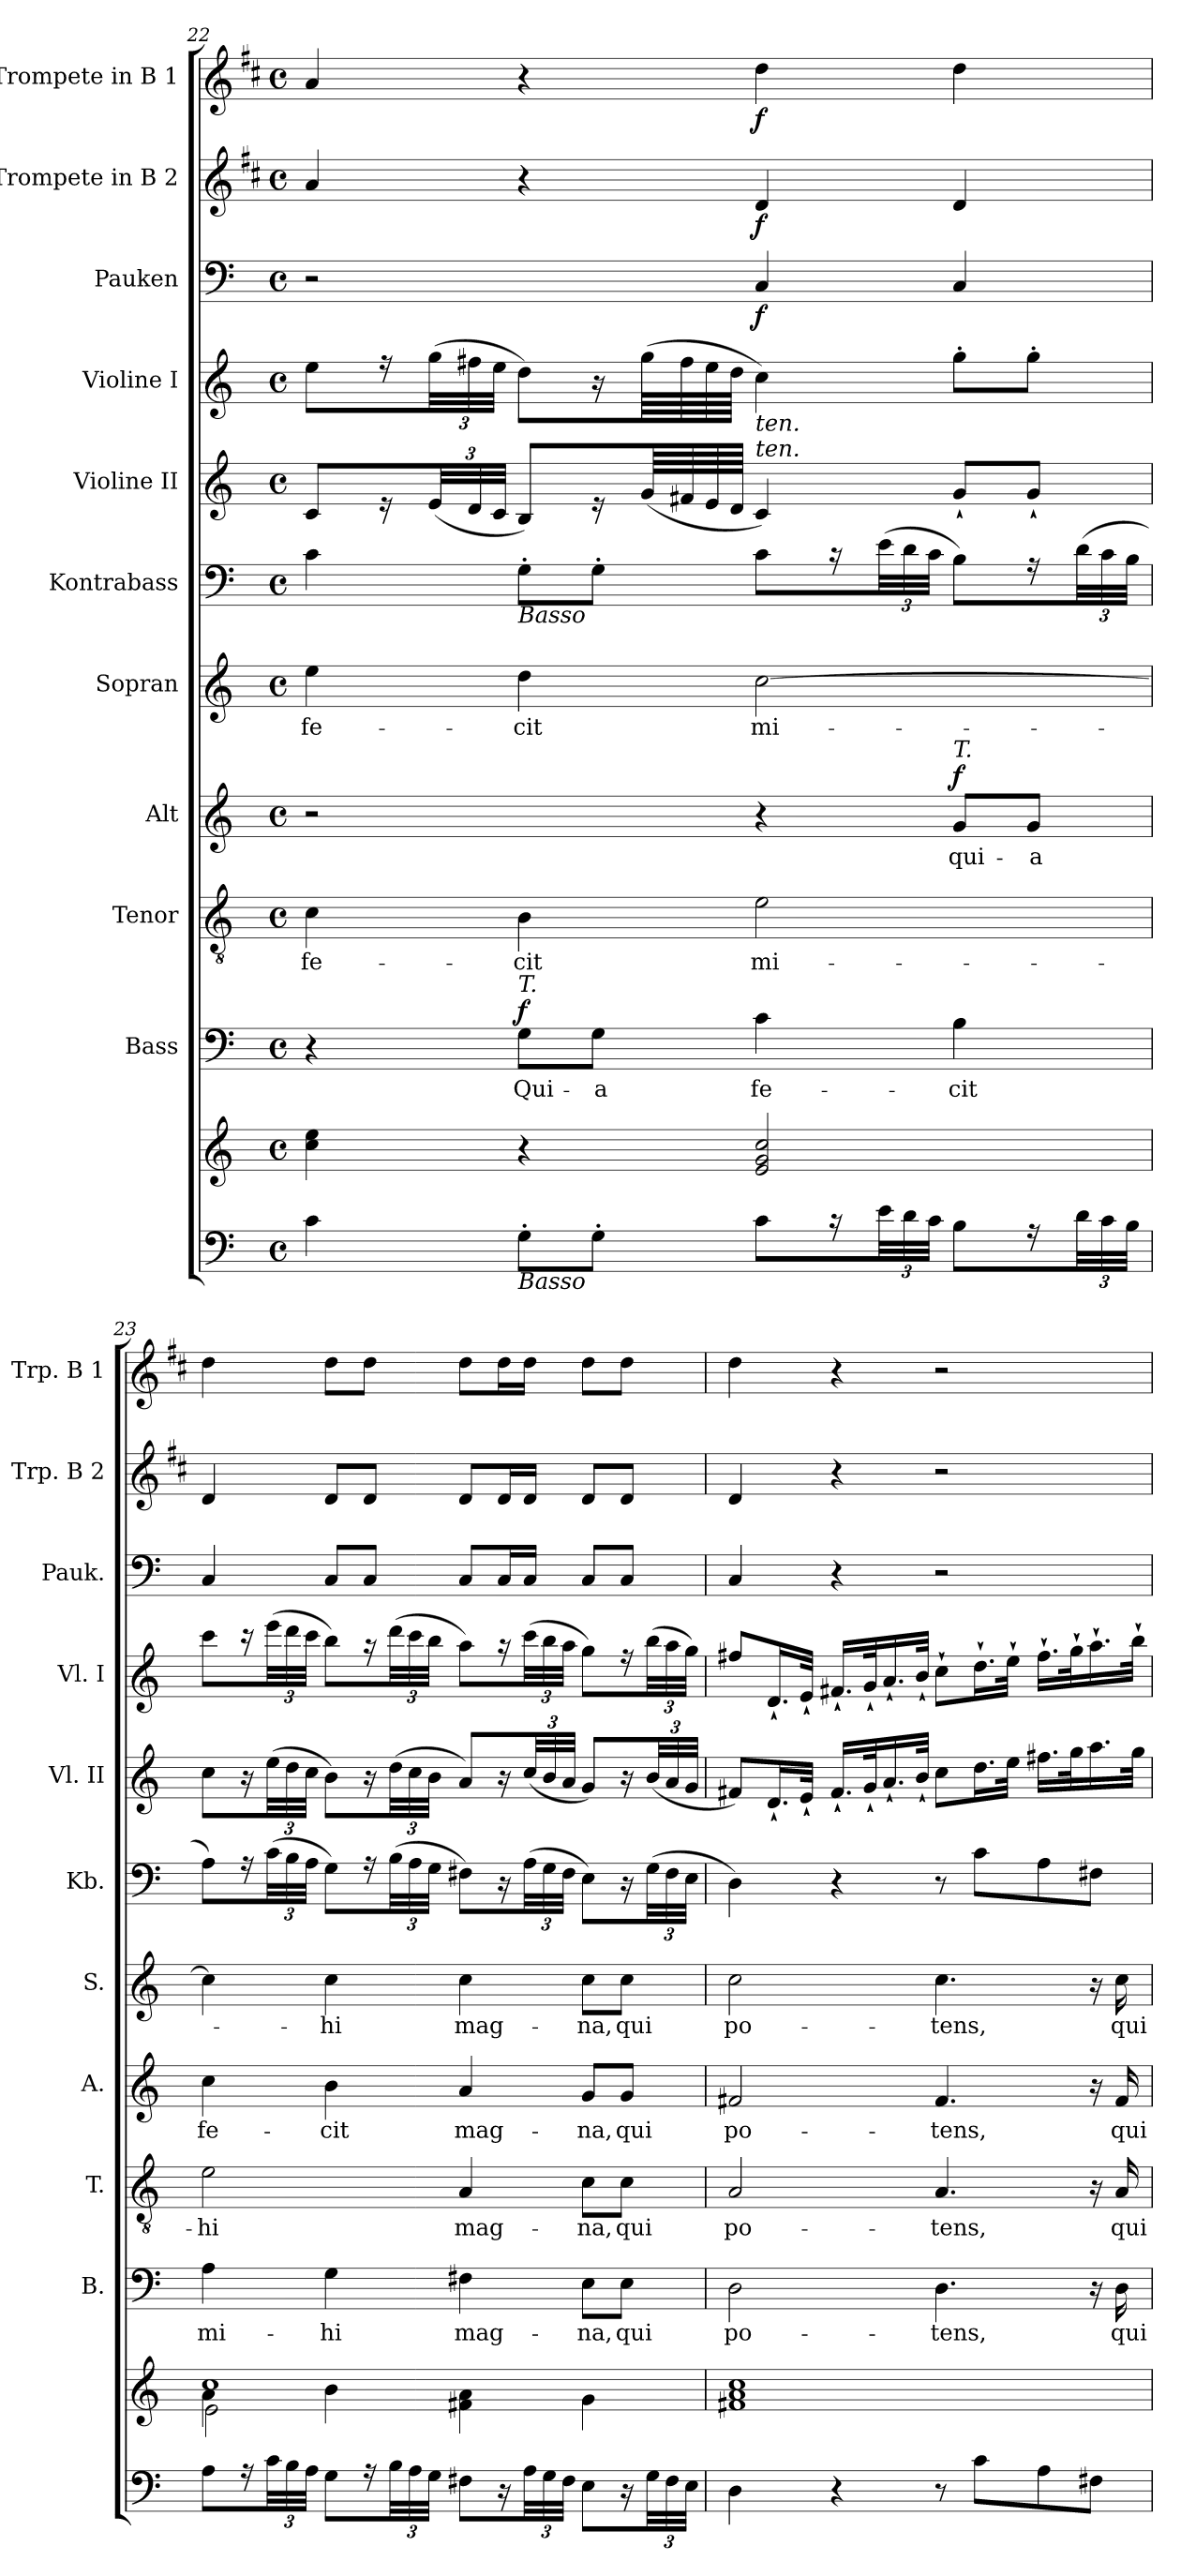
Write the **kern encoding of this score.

**kern	**kern	**kern	**text	**dynam	**kern	**text	**kern	**text	**dynam	**kern	**text	**kern	**kern	**kern	**kern	**dynam	**kern	**dynam	**kern	**dynam
*part11	*part11	*part10	*part10	*part10	*part9	*part9	*part8	*part8	*part8	*part7	*part7	*part6	*part5	*part4	*part3	*part3	*part2	*part2	*part1	*part1
*staff12	*staff11	*staff10	*staff10	*staff10	*staff9	*staff9	*staff8	*staff8	*staff8	*staff7	*staff7	*staff6	*staff5	*staff4	*staff3	*staff3	*staff2	*staff2	*staff1	*staff1
*	*	*I"Bass	*	*	*I"Tenor	*	*I"Alt	*	*	*I"Sopran	*	*I"Kontrabass	*I"Violine II	*I"Violine I	*I"Pauken	*	*I"Trompete in B 2	*	*I"Trompete in B 1	*
*	*	*I'B.	*	*	*I'T.	*	*I'A.	*	*	*I'S.	*	*I'Kb.	*I'Vl. II	*I'Vl. I	*I'Pauk.	*	*I'Trp. B 2	*	*I'Trp. B 1	*
!!LO:PB:g=z
*clefF4	*clefG2	*clefF4	*	*	*clefGv2	*	*clefG2	*	*	*clefG2	*	*clefF4	*clefG2	*clefG2	*clefF4	*	*clefG2	*	*clefG2	*
*	*	*	*	*	*	*	*	*	*	*	*	*ITrd7c12	*	*	*	*	*ITrd1c2	*	*ITrd1c2	*
*k[]	*k[]	*k[]	*	*	*k[]	*	*k[]	*	*	*k[]	*	*k[]	*k[]	*k[]	*k[]	*	*k[]	*	*k[]	*
*C:	*C:	*C:	*	*	*C:	*	*C:	*	*	*C:	*	*C:	*C:	*C:	*C:	*	*C:	*	*C:	*
*M4/4	*M4/4	*M4/4	*	*	*M4/4	*	*M4/4	*	*	*M4/4	*	*M4/4	*M4/4	*M4/4	*M4/4	*	*M4/4	*	*M4/4	*
*met(c)	*met(c)	*met(c)	*	*	*met(c)	*	*met(c)	*	*	*met(c)	*	*met(c)	*met(c)	*met(c)	*met(c)	*	*met(c)	*	*met(c)	*
=22	=22	=22	=22	=22	=22	=22	=22	=22	=22	=22	=22	=22	=22	=22	=22	=22	=22	=22	=22	=22
!	!	!	!	!	!	!LO:LY:b	!	!	!	!	!LO:LY:b	!	!	!	!	!	!	!	!	!
4c\	4cc\ 4ee\	4r	.	.	4c\	fe-	2r	.	.	4ee\	fe-	4C\	8c/L	8ee\L	2r	.	4g/	.	4g/	.
.	.	.	.	.	.	.	.	.	.	.	.	.	16r	16r	.	.	.	.	.	.
.	.	.	.	.	.	.	.	.	.	.	.	.	(<48e/LL	(>48gg\LL	.	.	.	.	.	.
.	.	.	.	.	.	.	.	.	.	.	.	.	48d/	48ff#X\	.	.	.	.	.	.
.	.	.	.	.	.	.	.	.	.	.	.	.	48c/JJJ	48ee\JJJ	.	.	.	.	.	.
!	!	!	!	!	!	!	!	!	!	!	!	!LO:TX:b:i:t=Basso	!	!	!	!	!	!	!	!
!	!	!LO:TX:a:i:t=T.	!	!	!	!	!	!	!	!	!	!	!	!	!	!	!	!	!	!
!LO:TX:b:i:t=Basso	!	!	!	!	!	!	!	!	!	!	!	!	!	!	!	!	!	!	!	!
!	!	!	!LO:LY:b	!LO:DY:a	!	!LO:LY:b	!	!	!	!	!LO:LY:b	!	!	!	!	!	!	!	!	!
8G'>\L	4r	8G\L	Qui-	f	4B\	-cit	.	.	.	4dd\	-cit	8GG'>\L	8B/L)	8dd\L)	.	.	4r	.	4r	.
!	!	!	!LO:LY:b	!	!	!	!	!	!	!	!	!	!	!	!	!	!	!	!	!
8G'>\J	.	8G\J	-a	.	.	.	.	.	.	.	.	8GG'>\J	16r	16r	.	.	.	.	.	.
.	.	.	.	.	.	.	.	.	.	.	.	.	(<64g/LLL	(>64gg\LLL	.	.	.	.	.	.
.	.	.	.	.	.	.	.	.	.	.	.	.	64f#X/	64ff#\	.	.	.	.	.	.
.	.	.	.	.	.	.	.	.	.	.	.	.	64e/	64ee\	.	.	.	.	.	.
.	.	.	.	.	.	.	.	.	.	.	.	.	64d/JJJJ	64dd\JJJJ	.	.	.	.	.	.
!	!	!	!	!	!	!	!	!	!	!	!	!	!	!LO:TX:b:i:t=ten.	!	!	!	!	!	!
!	!	!	!	!	!	!	!	!	!	!	!	!	!LO:TX:a:i:t=ten.	!	!	!	!	!	!	!
!	!	!	!LO:LY:b	!	!	!LO:LY:b	!	!	!	!	!LO:LY:b	!	!	!	!	!LO:DY:b	!	!LO:DY:b	!	!LO:DY:b
8c\L	2e/ 2g/ 2cc/	4c\	fe-	.	2e\	mi-	4r	.	.	[2cc\	mi-	8C\L	4c/)	4cc\)	4C/	f	4c/	f	4cc\	f
16r	.	.	.	.	.	.	.	.	.	.	.	16r	.	.	.	.	.	.	.	.
48e\LL	.	.	.	.	.	.	.	.	.	.	.	(>48E\LL	.	.	.	.	.	.	.	.
48d\	.	.	.	.	.	.	.	.	.	.	.	48D\	.	.	.	.	.	.	.	.
48c\JJJ	.	.	.	.	.	.	.	.	.	.	.	48C\JJJ	.	.	.	.	.	.	.	.
!	!	!	!	!	!	!	!LO:TX:a:i:t=T.	!	!	!	!	!	!	!	!	!	!	!	!	!
!	!	!	!LO:LY:b	!	!	!	!	!LO:LY:b	!LO:DY:a	!	!	!	!	!	!	!	!	!	!	!
8B\L	.	4B\	-cit	.	.	.	8g/L	qui-	f	.	.	8BB\L)	8g`</L	8gg'>\L	4C/	.	4c/	.	4cc\	.
!	!	!	!	!	!	!	!	!LO:LY:b	!	!	!	!	!	!	!	!	!	!	!	!
16r	.	.	.	.	.	.	8g/J	-a	.	.	.	16r	8g`</J	8gg'>\J	.	.	.	.	.	.
48d\LL	.	.	.	.	.	.	.	.	.	.	.	(>48D\LL	.	.	.	.	.	.	.	.
48c\	.	.	.	.	.	.	.	.	.	.	.	48C\	.	.	.	.	.	.	.	.
48B\JJJ	.	.	.	.	.	.	.	.	.	.	.	48BB\JJJ	.	.	.	.	.	.	.	.
=23	=23	=23	=23	=23	=23	=23	=23	=23	=23	=23	=23	=23	=23	=23	=23	=23	=23	=23	=23	=23
*	*^	*	*	*	*	*	*	*	*	*	*	*	*	*	*	*	*	*	*	*
*	*	*^	*	*	*	*	*	*	*	*	*	*	*	*	*	*	*	*	*	*	*
!	!	!	!	!	!LO:LY:b	!	!	!LO:LY:b	!	!LO:LY:b	!	!	!	!	!	!	!	!	!	!	!	!
8A\L	1cc	4a\	2e\	4A\	mi-	.	2e\	-hi	4cc\	fe-	.	4cc\]	.	8AA\L)	8cc\L	8ccc\L	4C/	.	4c/	.	4cc\	.
16r	.	.	.	.	.	.	.	.	.	.	.	.	.	16r	16r	16r	.	.	.	.	.	.
48c\LL	.	.	.	.	.	.	.	.	.	.	.	.	.	(>48C\LL	(>48ee\LL	(>48eee\LL	.	.	.	.	.	.
48B\	.	.	.	.	.	.	.	.	.	.	.	.	.	48BB\	48dd\	48ddd\	.	.	.	.	.	.
48A\JJJ	.	.	.	.	.	.	.	.	.	.	.	.	.	48AA\JJJ	48cc\JJJ	48ccc\JJJ	.	.	.	.	.	.
!	!	!	!	!	!LO:LY:b	!	!	!	!	!LO:LY:b	!	!	!LO:LY:b	!	!	!	!	!	!	!	!	!
8G\L	.	4b\	.	4G\	-hi	.	.	.	4b\	-cit	.	4cc\	-hi	8GG\L)	8b\L)	8bb\L)	8C/L	.	8c/L	.	8cc\L	.
16r	.	.	.	.	.	.	.	.	.	.	.	.	.	16r	16r	16r	8C/J	.	8c/J	.	8cc\J	.
48B\LL	.	.	.	.	.	.	.	.	.	.	.	.	.	(>48BB\LL	(>48dd\LL	(>48ddd\LL	.	.	.	.	.	.
48A\	.	.	.	.	.	.	.	.	.	.	.	.	.	48AA\	48cc\	48ccc\	.	.	.	.	.	.
48G\JJJ	.	.	.	.	.	.	.	.	.	.	.	.	.	48GG\JJJ	48b\JJJ	48bb\JJJ	.	.	.	.	.	.
!	!	!	!	!	!LO:LY:b	!	!	!LO:LY:b	!	!LO:LY:b	!	!	!LO:LY:b	!	!	!	!	!	!	!	!	!
8F#X\L	.	4f#X\ 4a\	2ryy	4F#X\	mag-	.	4A/	mag-	4a/	mag-	.	4cc\	mag-	8FF#X\L)	8a/L)	8aa\L)	8C/L	.	8c/L	.	8cc\L	.
16r	.	.	.	.	.	.	.	.	.	.	.	.	.	16r	16r	16r	16C/L	.	16c/L	.	16cc\L	.
48A\LL	.	.	.	.	.	.	.	.	.	.	.	.	.	(>48AA\LL	(<48cc/LL	(>48ccc\LL	16C/JJ	.	16c/JJ	.	16cc\JJ	.
48G\	.	.	.	.	.	.	.	.	.	.	.	.	.	48GG\	48b/	48bb\	.	.	.	.	.	.
48F#\JJJ	.	.	.	.	.	.	.	.	.	.	.	.	.	48FF#\JJJ	48a/JJJ	48aa\JJJ	.	.	.	.	.	.
!	!	!	!	!	!LO:LY:b	!	!	!LO:LY:b	!	!LO:LY:b	!	!	!LO:LY:b	!	!	!	!	!	!	!	!	!
8E\L	.	4g\	.	8E\L	-na,	.	8c\L	-na,	8g/L	-na,	.	8cc\L	-na,	8EE\L)	8g/L)	8gg\L)	8C/L	.	8c/L	.	8cc\L	.
!	!	!	!	!	!LO:LY:b	!	!	!LO:LY:b	!	!LO:LY:b	!	!	!LO:LY:b	!	!	!	!	!	!	!	!	!
16r	.	.	.	8E\J	qui	.	8c\J	qui	8g/J	qui	.	8cc\J	qui	16r	16r	16r	8C/J	.	8c/J	.	8cc\J	.
48G\LL	.	.	.	.	.	.	.	.	.	.	.	.	.	(>48GG\LL	(<48b/LL	(>48bb\LL	.	.	.	.	.	.
48F#\	.	.	.	.	.	.	.	.	.	.	.	.	.	48FF#\	48a/	48aa\	.	.	.	.	.	.
48E\JJJ	.	.	.	.	.	.	.	.	.	.	.	.	.	48EE\JJJ	48g/JJJ	48gg\JJJ)	.	.	.	.	.	.
*	*v	*v	*v	*	*	*	*	*	*	*	*	*	*	*	*	*	*	*	*	*	*	*
!!LO:PB:g=z
=24	=24	=24	=24	=24	=24	=24	=24	=24	=24	=24	=24	=24	=24	=24	=24	=24	=24	=24	=24	=24
!	!	!	!LO:LY:b	!	!	!LO:LY:b	!	!LO:LY:b	!	!	!LO:LY:b	!	!	!	!	!	!	!	!	!
4D\	1f#X 1a 1cc	2D\	po-	.	2A/	po-	2f#X/	po-	.	2cc\	po-	4DD\)	8f#X/L)	8ff#X/L	4C/	.	4c/	.	4cc\	.
.	.	.	.	.	.	.	.	.	.	.	.	.	16.d`</L	16.d`</L	.	.	.	.	.	.
.	.	.	.	.	.	.	.	.	.	.	.	.	32e`</JJk	32e`</JJk	.	.	.	.	.	.
4r	.	.	.	.	.	.	.	.	.	.	.	4r	16.f#`</LL	16.f#X`</LL	4r	.	4r	.	4r	.
.	.	.	.	.	.	.	.	.	.	.	.	.	32g`</k	32g`</k	.	.	.	.	.	.
.	.	.	.	.	.	.	.	.	.	.	.	.	16.a`</	16.a`</	.	.	.	.	.	.
.	.	.	.	.	.	.	.	.	.	.	.	.	32b`</JJk	32b`</JJk	.	.	.	.	.	.
!	!	!	!LO:LY:b	!	!	!LO:LY:b	!	!LO:LY:b	!	!	!LO:LY:b	!	!	!	!	!	!	!	!	!
8r	.	4.D\	-tens,	.	4.A/	-tens,	4.f#/	-tens,	.	4.cc\	-tens,	8r	8cc\L	8cc`>\L	2r	.	2r	.	2r	.
8c\L	.	.	.	.	.	.	.	.	.	.	.	8C\L	16.dd\L	16.dd`>\L	.	.	.	.	.	.
.	.	.	.	.	.	.	.	.	.	.	.	.	32ee\JJk	32ee`>\JJk	.	.	.	.	.	.
8A\	.	.	.	.	.	.	.	.	.	.	.	8AA\	16.ff#X\LL	16.ff#`>\LL	.	.	.	.	.	.
.	.	.	.	.	.	.	.	.	.	.	.	.	32gg\k	32gg`>\k	.	.	.	.	.	.
8F#X\J	.	16r	.	.	16r	.	16r	.	.	16r	.	8FF#X\J	16.aa\	16.aa`>\	.	.	.	.	.	.
!	!	!	!LO:LY:b	!	!	!LO:LY:b	!	!LO:LY:b	!	!	!LO:LY:b	!	!	!	!	!	!	!	!	!
.	.	16D\	qui	.	16A/	qui	16f#/	qui	.	16cc\	qui	.	.	.	.	.	.	.	.	.
.	.	.	.	.	.	.	.	.	.	.	.	.	32gg\JJk	32bb`>\JJk	.	.	.	.	.	.
=	=	=	=	=	=	=	=	=	=	=	=	=	=	=	=	=	=	=	=	=
*-	*-	*-	*-	*-	*-	*-	*-	*-	*-	*-	*-	*-	*-	*-	*-	*-	*-	*-	*-	*-
